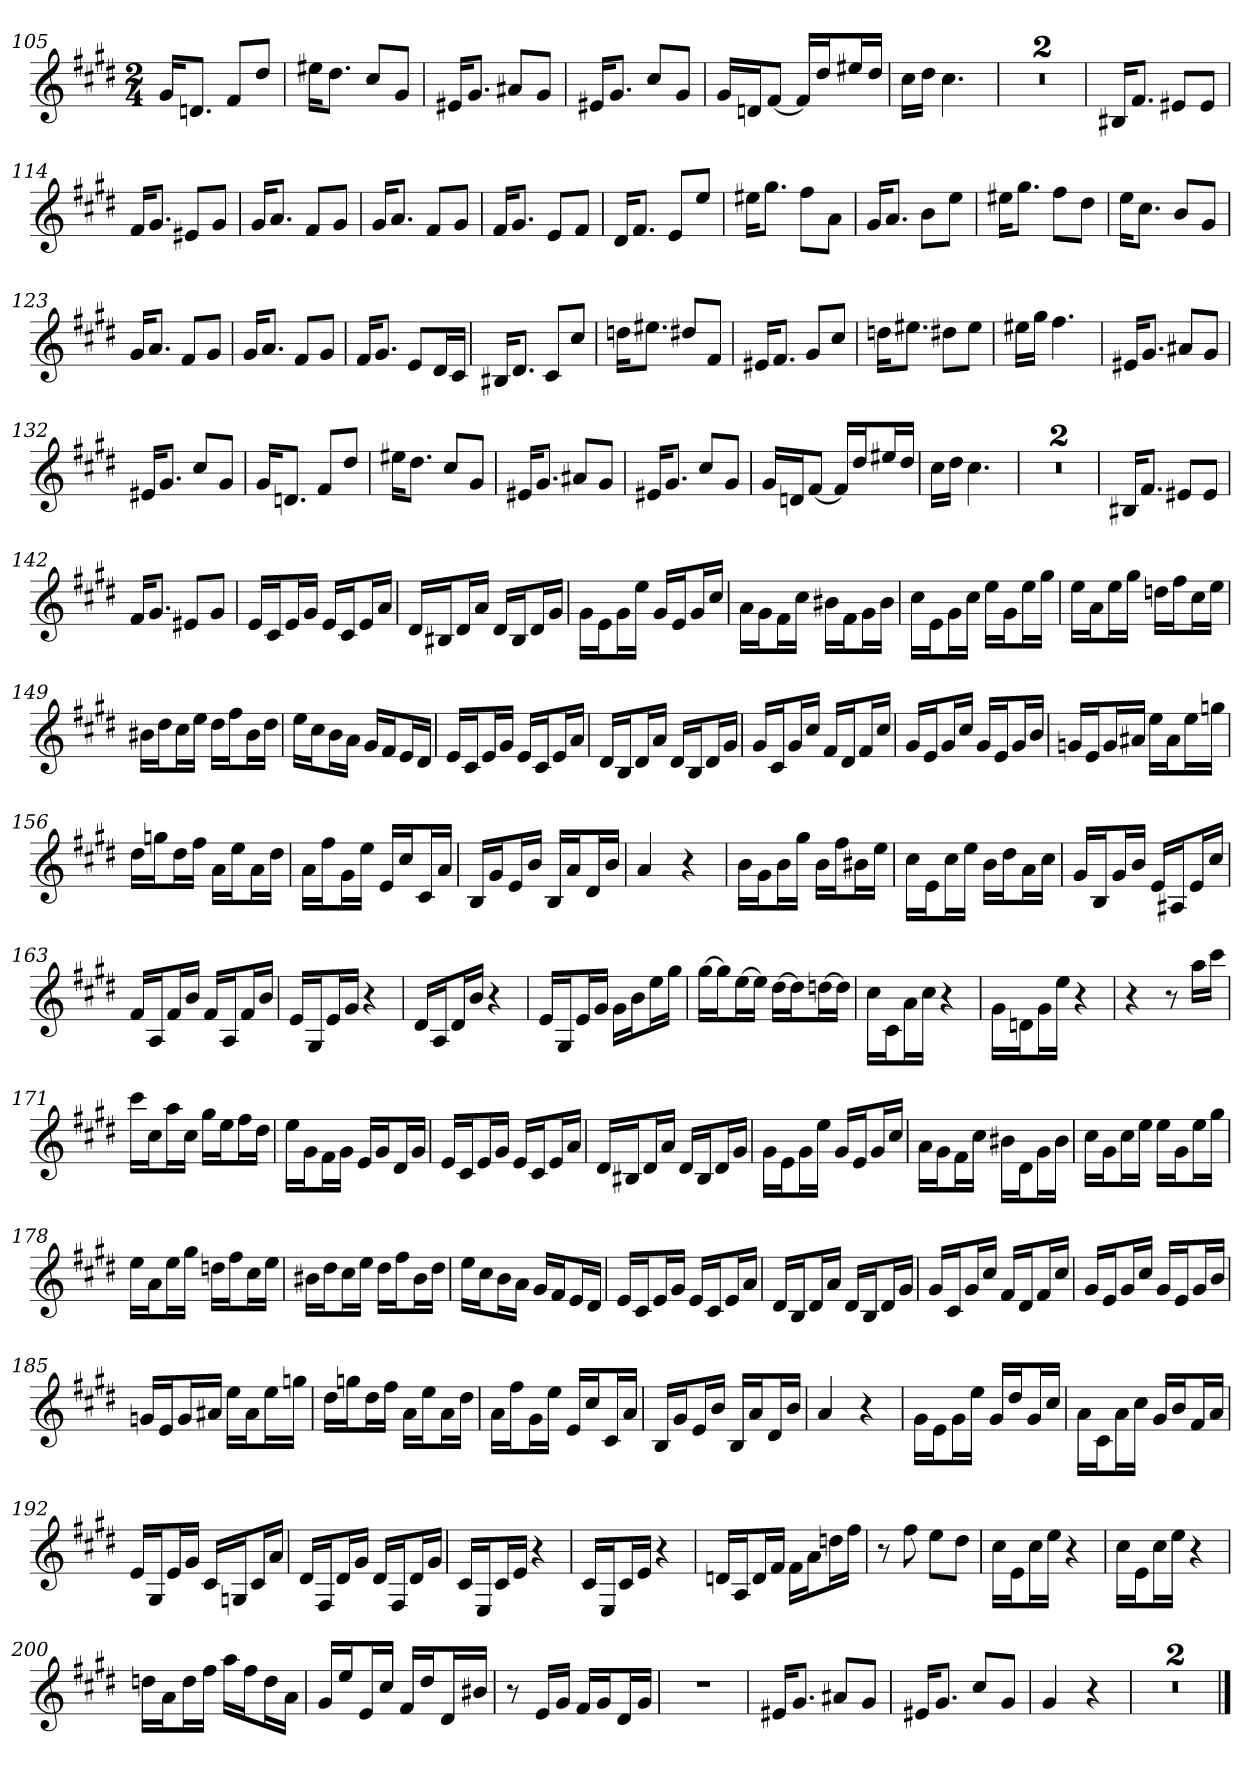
**kern
*part1
*staff1
*clefG2
*k[f#c#g#d#]
*E:
*M2/4
=105
16g#/KL
8.dn/J
8f#/L
8dd#/J
=106
16ee#X\KL
8.dd#\J
8cc#/L
8g#/J
=107
16e#X/KL
8.g#/J
8a#X/L
8g#/J
=108
16e#X/KL
8.g#/J
8cc#/L
8g#/J
=109
16g#/LL
16dn/J
[8f#/J
16f#/LL]
16dd#/J
16ee#X/L
16dd#/JJ
=110
16cc#\LL
16dd#\JJ
4.cc#
=111
2r
=112
2r
=113
16B#X/KL
8.f#/J
8e#X/L
8e#/J
=114
16f#/KL
8.g#/J
8e#X/L
8g#/J
=115
16g#/KL
8.a/J
8f#/L
8g#/J
=116
16g#/KL
8.a/J
8f#/L
8g#/J
=117
16f#/KL
8.g#/J
8e/L
8f#/J
=118
16d#/KL
8.f#/J
8e/L
8ee/J
=119
16ee#X\KL
8.gg#\J
8ff#\L
8a\J
=120
16g#/KL
8.a/J
8b\L
8ee\J
=121
16ee#X\KL
8.gg#\J
8ff#\L
8dd#\J
=122
16ee\KL
8.cc#\J
8b/L
8g#/J
=123
16g#/KL
8.a/J
8f#/L
8g#/J
=124
16g#/KL
8.a/J
8f#/L
8g#/J
=125
16f#/KL
8.g#/J
8e/L
16d#/L
16c#/JJ
=126
16B#X/KL
8.d#/J
8c#/L
8cc#/J
=127
16ddn\KL
8.ee#X\J
8dd#X/L
8f#/J
=128
16e#X/KL
8.f#/J
8g#/L
8cc#/J
=129
16ddn\KL
8.ee#X\J
8dd#X\L
8ee#\J
=130
16ee#X\LL
16gg#\JJ
4.ff#
=131
16e#X/KL
8.g#/J
8a#X/L
8g#/J
=132
16e#X/KL
8.g#/J
8cc#/L
8g#/J
=133
16g#/KL
8.dn/J
8f#/L
8dd#/J
=134
16ee#X\KL
8.dd#\J
8cc#/L
8g#/J
=135
16e#X/KL
8.g#/J
8a#X/L
8g#/J
=136
16e#X/KL
8.g#/J
8cc#/L
8g#/J
=137
16g#/LL
16dn/J
[8f#/J
16f#/LL]
16dd#/J
16ee#X/L
16dd#/JJ
=138
16cc#\LL
16dd#\JJ
4.cc#
=139
2r
=140
2r
=141
16B#X/KL
8.f#/J
8e#X/L
8e#/J
=142
16f#/KL
8.g#/J
8e#X/L
8g#/J
=143
16e/LL
16c#/J
16e/L
16g#/JJ
16e/LL
16c#/J
16e/L
16a/JJ
=144
16d#/LL
16B#X/J
16d#/L
16a/JJ
16d#/LL
16B#/J
16d#/L
16g#/JJ
=145
16g#\LL
16e\J
16g#\L
16ee\JJ
16g#/LL
16e/J
16g#/L
16cc#/JJ
=146
16a\LL
16g#\J
16f#\L
16cc#\JJ
16b#X\LL
16f#\J
16g#\L
16b#\JJ
=147
16cc#\LL
16e\J
16g#\L
16cc#\JJ
16ee\LL
16g#\J
16ee\L
16gg#\JJ
=148
16ee\LL
16a\J
16ee\L
16gg#\JJ
16ddn\LL
16ff#\J
16cc#\L
16ee\JJ
=149
16b#X\LL
16dd#\J
16cc#\L
16ee\JJ
16dd#\LL
16ff#\J
16b#\L
16dd#\JJ
=150
16ee\LL
16cc#\J
16b\L
16a\JJ
16g#/LL
16f#/J
16e/L
16d#/JJ
=151
16e/LL
16c#/J
16e/L
16g#/JJ
16e/LL
16c#/J
16e/L
16a/JJ
=152
16d#/LL
16B/J
16d#/L
16a/JJ
16d#/LL
16B/J
16d#/L
16g#/JJ
=153
16g#/LL
16c#/J
16g#/L
16cc#/JJ
16f#/LL
16d#/J
16f#/L
16cc#/JJ
=154
16g#/LL
16e/J
16g#/L
16cc#/JJ
16g#/LL
16e/J
16g#/L
16b/JJ
=155
16gn/LL
16e/J
16g/L
16a#X/JJ
16ee\LL
16a#\J
16ee\L
16ggn\JJ
=156
16dd#\LL
16ggn\J
16dd#\L
16ff#\JJ
16a\LL
16ee\J
16a\L
16dd#\JJ
=157
16a\LL
16ff#\J
16g#\L
16ee\JJ
16e/LL
16cc#/J
16c#/L
16a/JJ
=158
16B/LL
16g#/J
16e/L
16b/JJ
16B/LL
16a/J
16d#/L
16b/JJ
=159
4a
4r
=160
16b\LL
16g#\J
16b\L
16gg#\JJ
16b\LL
16ff#\J
16b#X\L
16ee\JJ
=161
16cc#\LL
16e\J
16cc#\L
16ee\JJ
16b\LL
16dd#\J
16a\L
16cc#\JJ
=162
16g#/LL
16B/J
16g#/L
16b/JJ
16e/LL
16A#X/J
16e/L
16cc#/JJ
=163
16f#/LL
16A/J
16f#/L
16b/JJ
16f#/LL
16A/J
16f#/L
16b/JJ
=164
16e/LL
16G#/J
16e/L
16g#/JJ
4r
=165
16d#/LL
16A/J
16d#/L
16b/JJ
4r
=166
16e/LL
16G#/J
16e/L
16g#/JJ
16g#\LL
16b\J
16ee\L
16gg#\JJ
=167
[16gg#\LL
16gg#\J]
[16ee\L
16ee\JJ]
[16dd#\LL
16dd#\J]
[16ddn\L
16dd\JJ]
=168
16cc#\LL
16c#\J
16a\L
16cc#\JJ
4r
=169
16g#\LL
16dn\J
16g#\L
16ee\JJ
4r
=170
4r
8r
16aa\LL
16ccc#\JJ
=171
16ccc#\LL
16cc#\J
16aa\L
16cc#\JJ
16gg#\LL
16ee\J
16ff#\L
16dd#\JJ
=172
16ee\LL
16g#\J
16f#\L
16g#\JJ
16e/LL
16g#/J
16d#/L
16g#/JJ
=173
16e/LL
16c#/J
16e/L
16g#/JJ
16e/LL
16c#/J
16e/L
16a/JJ
=174
16d#/LL
16B#X/J
16d#/L
16a/JJ
16d#/LL
16B#/J
16d#/L
16g#/JJ
=175
16g#\LL
16e\J
16g#\L
16ee\JJ
16g#/LL
16e/J
16g#/L
16cc#/JJ
=176
16a\LL
16g#\J
16f#\L
16cc#\JJ
16b#X\LL
16d#\J
16g#\L
16b#\JJ
=177
16cc#\LL
16g#\J
16cc#\L
16ee\JJ
16ee\LL
16g#\J
16ee\L
16gg#\JJ
=178
16ee\LL
16a\J
16ee\L
16gg#\JJ
16ddn\LL
16ff#\J
16cc#\L
16ee\JJ
=179
16b#X\LL
16dd#\J
16cc#\L
16ee\JJ
16dd#\LL
16ff#\J
16b#\L
16dd#\JJ
=180
16ee\LL
16cc#\J
16b\L
16a\JJ
16g#/LL
16f#/J
16e/L
16d#/JJ
=181
16e/LL
16c#/J
16e/L
16g#/JJ
16e/LL
16c#/J
16e/L
16a/JJ
=182
16d#/LL
16B/J
16d#/L
16a/JJ
16d#/LL
16B/J
16d#/L
16g#/JJ
=183
16g#/LL
16c#/J
16g#/L
16cc#/JJ
16f#/LL
16d#/J
16f#/L
16cc#/JJ
=184
16g#/LL
16e/J
16g#/L
16cc#/JJ
16g#/LL
16e/J
16g#/L
16b/JJ
=185
16gn/LL
16e/J
16g/L
16a#X/JJ
16ee\LL
16a#\J
16ee\L
16ggn\JJ
=186
16dd#\LL
16ggn\J
16dd#\L
16ff#\JJ
16a\LL
16ee\J
16a\L
16dd#\JJ
=187
16a\LL
16ff#\J
16g#\L
16ee\JJ
16e/LL
16cc#/J
16c#/L
16a/JJ
=188
16B/LL
16g#/J
16e/L
16b/JJ
16B/LL
16a/J
16d#/L
16b/JJ
=189
4a
4r
=190
16g#\LL
16e\J
16g#\L
16ee\JJ
16g#/LL
16dd#/J
16g#/L
16cc#/JJ
=191
16a\LL
16c#\J
16a\L
16cc#\JJ
16g#/LL
16b/J
16f#/L
16a/JJ
=192
16e/LL
16G#/J
16e/L
16g#/JJ
16c#/LL
16Gn/J
16c#/L
16a/JJ
=193
16d#/LL
16F#/J
16d#/L
16g#/JJ
16d#/LL
16F#/J
16d#/L
16g#/JJ
=194
16c#/LL
16E/J
16c#/L
16e/JJ
4r
=195
16c#/LL
16E/J
16c#/L
16e/JJ
4r
=196
16dn/LL
16A/J
16d/L
16f#/JJ
16f#\LL
16a\J
16ddn\L
16ff#\JJ
=197
8r
8ff#
8ee\L
8dd#\J
=198
16cc#\LL
16e\J
16cc#\L
16ee\JJ
4r
=199
16cc#\LL
16e\J
16cc#\L
16ee\JJ
4r
=200
16ddn\LL
16a\J
16dd\L
16ff#\JJ
16aa\LL
16ff#\J
16dd\L
16a\JJ
=201
16g#/LL
16ee/J
16e/L
16cc#/JJ
16f#/LL
16dd#/J
16d#/L
16b#X/JJ
=202
8r
16e/LL
16g#/JJ
16f#/LL
16g#/J
16d#/L
16g#/JJ
=203
2r
=204
16e#X/KL
8.g#/J
8a#X/L
8g#/J
=205
16e#X/KL
8.g#/J
8cc#/L
8g#/J
=206
4g#
4r
=207
2r
=208
2r
==
*-
